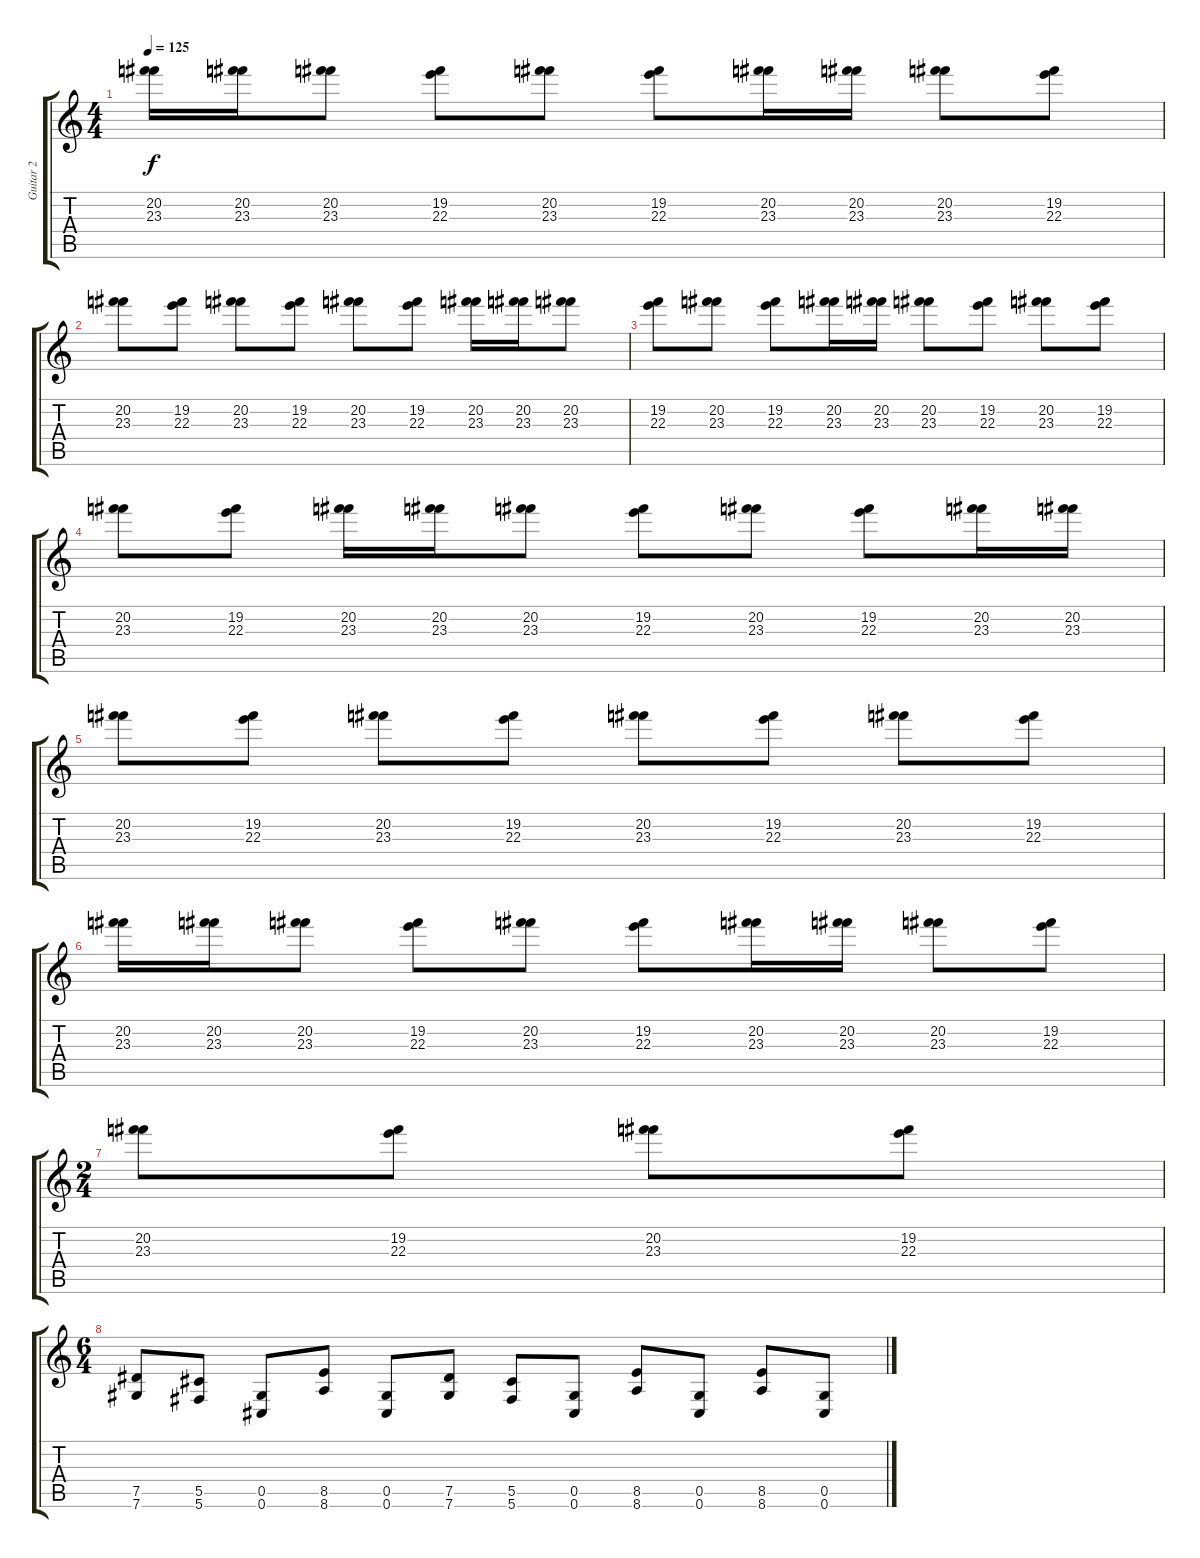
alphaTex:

\track ("Guitar 2" "Guitar 2") {instrument distortionguitar}
\staff {score tabs}
\tuning (Eb4 Bb3 Gb3 Db3 Ab2 Db2) {hide}
\ts (4 4)
\tempo 125
\clef g2
\ks c
(20.2 23.3).16{dy f instrument distortionguitar} (20.2 23.3).16 (20.2 23.3).8 (19.2 22.3).8 (20.2 23.3).8 (19.2 22.3).8 (20.2 23.3).16 (20.2 23.3).16 (20.2 23.3).8 (19.2 22.3).8 |
(20.2 23.3).8 (19.2 22.3).8 (20.2 23.3).8 (19.2 22.3).8 (20.2 23.3).8 (19.2 22.3).8 (20.2 23.3).16 (20.2 23.3).16 (20.2 23.3).8 |
(19.2 22.3).8 (20.2 23.3).8 (19.2 22.3).8 (20.2 23.3).16 (20.2 23.3).16 (20.2 23.3).8 (19.2 22.3).8 (20.2 23.3).8 (19.2 22.3).8 |
(20.2 23.3).8 (19.2 22.3).8 (20.2 23.3).16 (20.2 23.3).16 (20.2 23.3).8 (19.2 22.3).8 (20.2 23.3).8 (19.2 22.3).8 (20.2 23.3).16 (20.2 23.3).16 |
(20.2 23.3).8 (19.2 22.3).8 (20.2 23.3).8 (19.2 22.3).8 (20.2 23.3).8 (19.2 22.3).8 (20.2 23.3).8 (19.2 22.3).8 |
(20.2 23.3).16 (20.2 23.3).16 (20.2 23.3).8 (19.2 22.3).8 (20.2 23.3).8 (19.2 22.3).8 (20.2 23.3).16 (20.2 23.3).16 (20.2 23.3).8 (19.2 22.3).8 |
\ts (2 4)
(20.2 23.3).8 (19.2 22.3).8 (20.2 23.3).8 (19.2 22.3).8 |
\ts (6 4)
(7.5 7.6).8 (5.5 5.6).8 (0.5 0.6).8 (8.5 8.6).8 (0.5 0.6).8 (7.5 7.6).8 (5.5 5.6).8 (0.5 0.6).8 (8.5 8.6).8 (0.5 0.6).8 (8.5 8.6).8 (0.5 0.6).8
